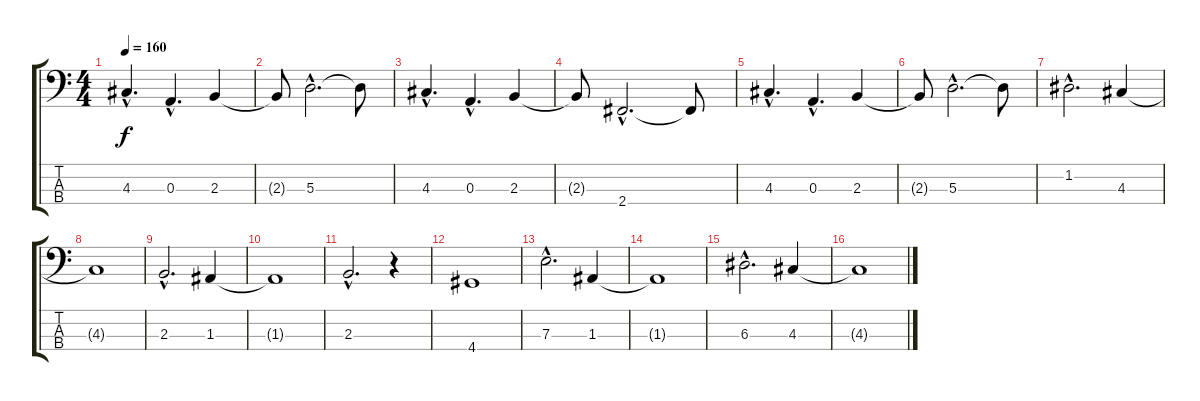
\track "" {instrument electricbassfinger}
\staff {score tabs}
\tuning (G2 D2 A1 E1) {hide}
\ts (4 4)
\tempo 160
\clef f4
\ks c
4.3{hac}.4{d dy f} 0.3{hac}.4{d} 2.3.4 |
2.3{t}.8 5.3{hac}.2{d} 5.3{t}.8 |
4.3{hac}.4{d} 0.3{hac}.4{d} 2.3.4 |
2.3{t}.8 2.4{hac}.2{d} 2.4{t}.8 |
4.3{hac}.4{d} 0.3{hac}.4{d} 2.3.4 |
2.3{t}.8 5.3{hac}.2{d} 5.3{t}.8 |
1.2{hac}.2{d} 4.3.4 |
4.3{t}.1 |
2.3{hac}.2{d} 1.3.4 |
1.3{t}.1 |
2.3{hac}.2{d} r.4 |
4.4.1 |
7.3{hac}.2{d} 1.3.4 |
1.3{t}.1 |
6.3{hac}.2{d} 4.3.4 |
4.3{t}.1
